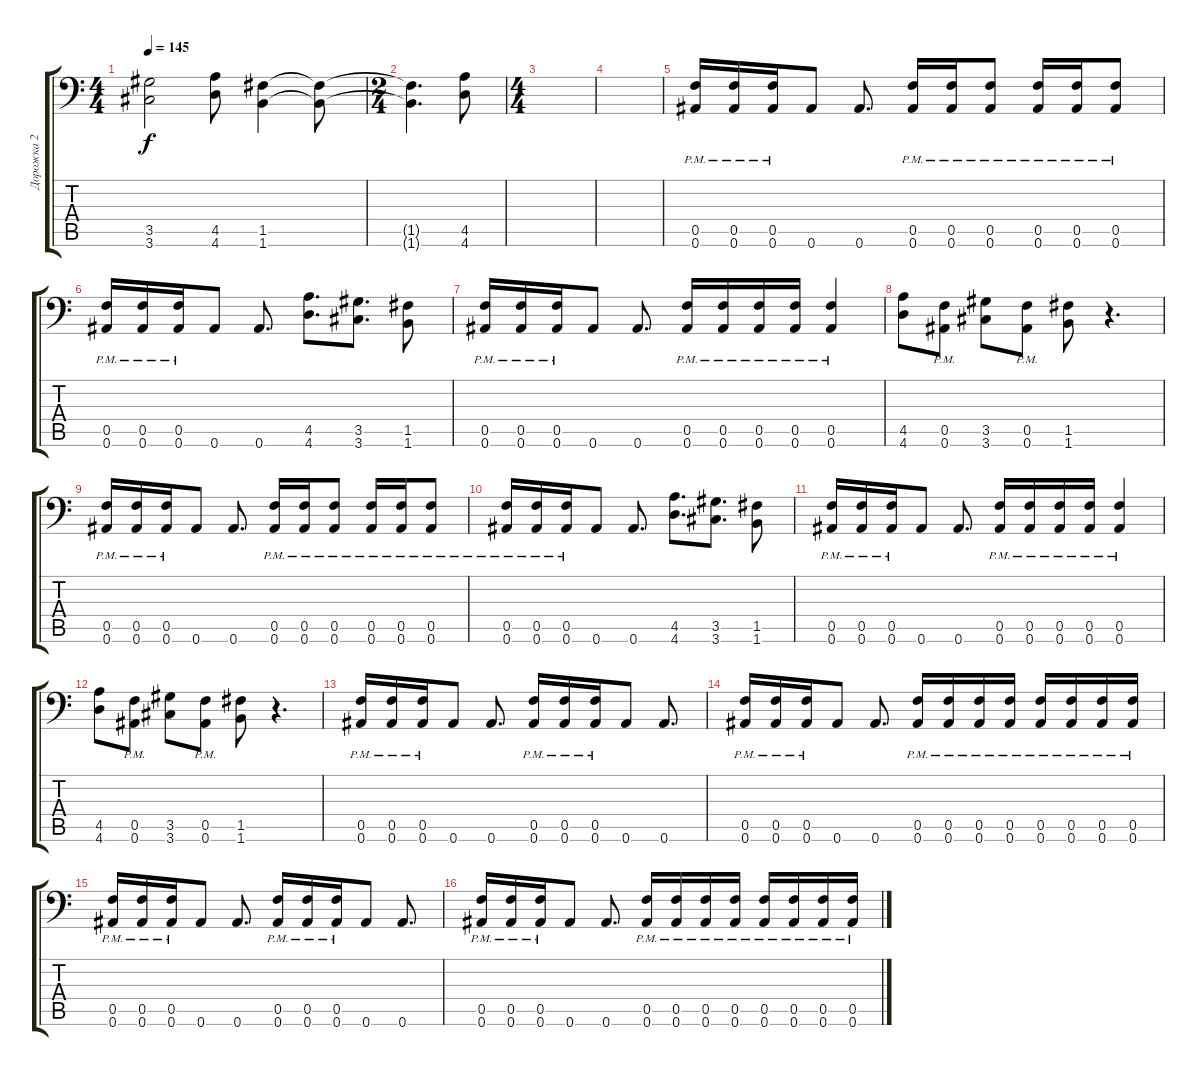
\track ("Дорожка 2" "Дорожка 2") {instrument distortionguitar}
\staff {score tabs}
\tuning (C4 G3 Eb3 Bb2 F2 Bb1) {hide}
\ts (4 4)
\tempo 145
\clef f4
\ks c
(3.5{t} 3.6{t}).2{dy f} (4.5 4.6).8 (1.5 1.6).4 (1.5{t} 1.6{t}).8 |
\ts (2 4)
(1.5{t} 1.6{t}).4{d} (4.5 4.6).8 |
\ts (4 4)
|
|
(0.5{pm} 0.6{pm}).16 (0.5{pm} 0.6{pm}).16 (0.5{pm} 0.6{pm}).16 0.6.8 0.6.8{d} (0.5{pm} 0.6{pm}).16 (0.5{pm} 0.6{pm}).16 (0.5{pm} 0.6{pm}).8 (0.5{pm} 0.6{pm}).16 (0.5{pm} 0.6{pm}).16 (0.5{pm} 0.6{pm}).8 |
(0.5{pm} 0.6{pm}).16 (0.5{pm} 0.6{pm}).16 (0.5{pm} 0.6{pm}).16 0.6.8 0.6.8{d} (4.5 4.6).8{d} (3.5 3.6).8{d} (1.5 1.6).8 |
(0.5{pm} 0.6{pm}).16 (0.5{pm} 0.6{pm}).16 (0.5{pm} 0.6{pm}).16 0.6.8 0.6.8{d} (0.5{pm} 0.6{pm}).16 (0.5{pm} 0.6{pm}).16 (0.5{pm} 0.6{pm}).16 (0.5{pm} 0.6{pm}).16 (0.5{pm} 0.6{pm}).4 |
(4.5 4.6).8 (0.5{pm} 0.6{pm}).8 (3.5 3.6).8 (0.5{pm} 0.6{pm}).8 (1.5 1.6).8 r.4{d} |
(0.5{pm} 0.6{pm}).16 (0.5{pm} 0.6{pm}).16 (0.5{pm} 0.6{pm}).16 0.6.8 0.6.8{d} (0.5{pm} 0.6{pm}).16 (0.5{pm} 0.6{pm}).16 (0.5{pm} 0.6{pm}).8 (0.5{pm} 0.6{pm}).16 (0.5{pm} 0.6{pm}).16 (0.5{pm} 0.6{pm}).8 |
(0.5{pm} 0.6{pm}).16 (0.5{pm} 0.6{pm}).16 (0.5{pm} 0.6{pm}).16 0.6.8 0.6.8{d} (4.5 4.6).8{d} (3.5 3.6).8{d} (1.5 1.6).8 |
(0.5{pm} 0.6{pm}).16 (0.5{pm} 0.6{pm}).16 (0.5{pm} 0.6{pm}).16 0.6.8 0.6.8{d} (0.5{pm} 0.6{pm}).16 (0.5{pm} 0.6{pm}).16 (0.5{pm} 0.6{pm}).16 (0.5{pm} 0.6{pm}).16 (0.5{pm} 0.6{pm}).4 |
(4.5 4.6).8 (0.5{pm} 0.6{pm}).8 (3.5 3.6).8 (0.5{pm} 0.6{pm}).8 (1.5 1.6).8 r.4{d} |
(0.5{pm} 0.6{pm}).16 (0.5{pm} 0.6{pm}).16 (0.5{pm} 0.6{pm}).16 0.6.8 0.6.8{d} (0.5{pm} 0.6{pm}).16 (0.5{pm} 0.6{pm}).16 (0.5{pm} 0.6{pm}).16 0.6.8 0.6.8{d} |
(0.5{pm} 0.6{pm}).16 (0.5{pm} 0.6{pm}).16 (0.5{pm} 0.6{pm}).16 0.6.8 0.6.8{d} (0.5{pm} 0.6{pm}).16 (0.5{pm} 0.6{pm}).16 (0.5{pm} 0.6{pm}).16 (0.5{pm} 0.6{pm}).16 (0.5{pm} 0.6{pm}).16 (0.5{pm} 0.6{pm}).16 (0.5{pm} 0.6{pm}).16 (0.5{pm} 0.6{pm}).16 |
(0.5{pm} 0.6{pm}).16 (0.5{pm} 0.6{pm}).16 (0.5{pm} 0.6{pm}).16 0.6.8 0.6.8{d} (0.5{pm} 0.6{pm}).16 (0.5{pm} 0.6{pm}).16 (0.5{pm} 0.6{pm}).16 0.6.8 0.6.8{d} |
(0.5{pm} 0.6{pm}).16 (0.5{pm} 0.6{pm}).16 (0.5{pm} 0.6{pm}).16 0.6.8 0.6.8{d} (0.5{pm} 0.6{pm}).16 (0.5{pm} 0.6{pm}).16 (0.5{pm} 0.6{pm}).16 (0.5{pm} 0.6{pm}).16 (0.5{pm} 0.6{pm}).16 (0.5{pm} 0.6{pm}).16 (0.5{pm} 0.6{pm}).16 (0.5{pm} 0.6{pm}).16
